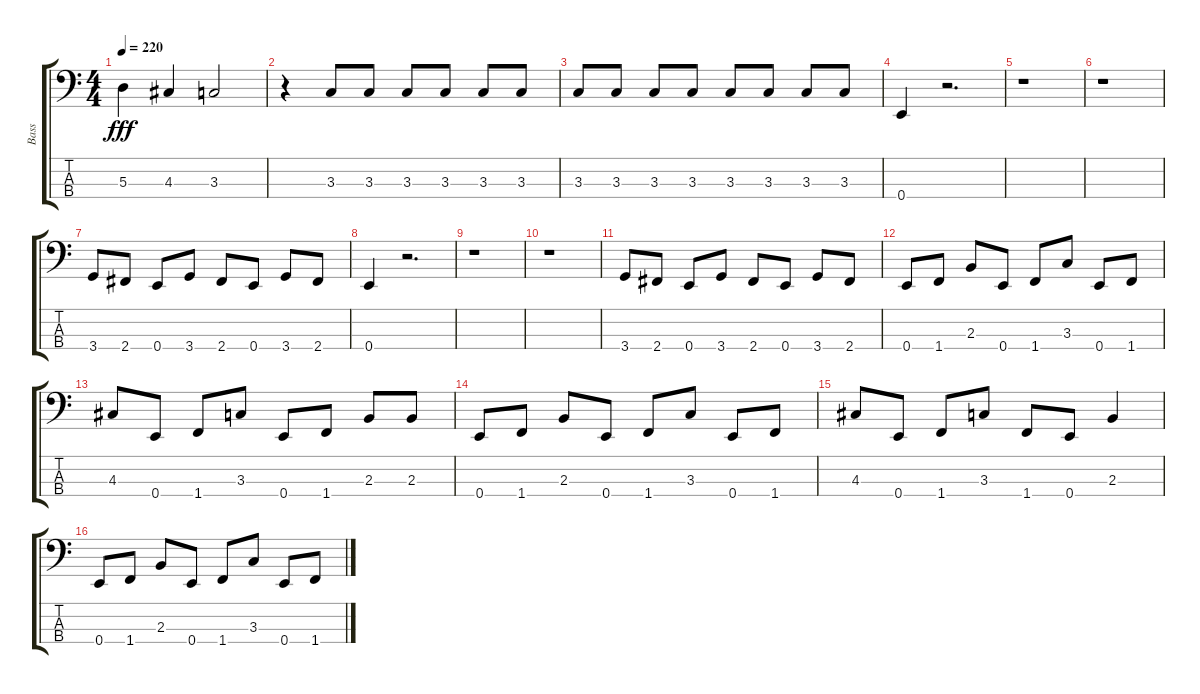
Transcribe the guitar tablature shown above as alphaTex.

\track ("Bass" "Bass") {instrument electricbasspick}
\staff {score tabs}
\tuning (G2 D2 A1 E1) {hide}
\ts (4 4)
\tempo 220
\clef f4
\ks c
5.3.4{dy fff} 4.3.4 3.3.2 |
r.4 3.3.8 3.3.8 3.3.8 3.3.8 3.3.8 3.3.8 |
3.3.8 3.3.8 3.3.8 3.3.8 3.3.8 3.3.8 3.3.8 3.3.8 |
0.4.4 r.2{d} |
r.1 |
r.1 |
3.4.8 2.4.8 0.4.8 3.4.8 2.4.8 0.4.8 3.4.8 2.4.8 |
0.4.4 r.2{d} |
r.1 |
r.1 |
3.4.8 2.4.8 0.4.8 3.4.8 2.4.8 0.4.8 3.4.8 2.4.8 |
0.4.8 1.4.8 2.3.8 0.4.8 1.4.8 3.3.8 0.4.8 1.4.8 |
4.3.8 0.4.8 1.4.8 3.3.8 0.4.8 1.4.8 2.3.8 2.3.8 |
0.4.8 1.4.8 2.3.8 0.4.8 1.4.8 3.3.8 0.4.8 1.4.8 |
4.3.8 0.4.8 1.4.8 3.3.8 1.4.8 0.4.8 2.3.4 |
0.4.8 1.4.8 2.3.8 0.4.8 1.4.8 3.3.8 0.4.8 1.4.8
